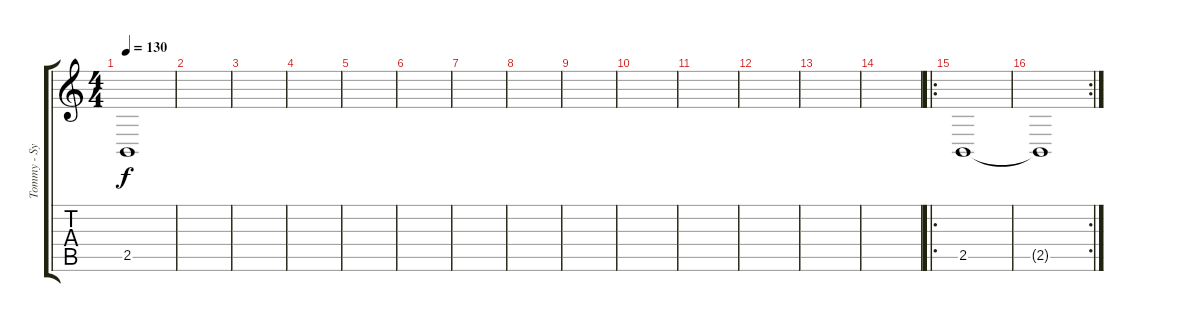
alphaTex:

\track ("Tommy - Synth" "Tommy - Sy") {instrument choiraahs}
\staff {score tabs}
\tuning (E4 B3 G3 D3 A2 E2) {hide}
\ts (4 4)
\tempo 130
\clef g2
\ks c
2.5{t}.1{dy f} |
|
|
|
|
|
|
|
|
|
|
|
|
|
\ro
2.5.1{volume 7} |
\rc 2
2.5{t}.1
